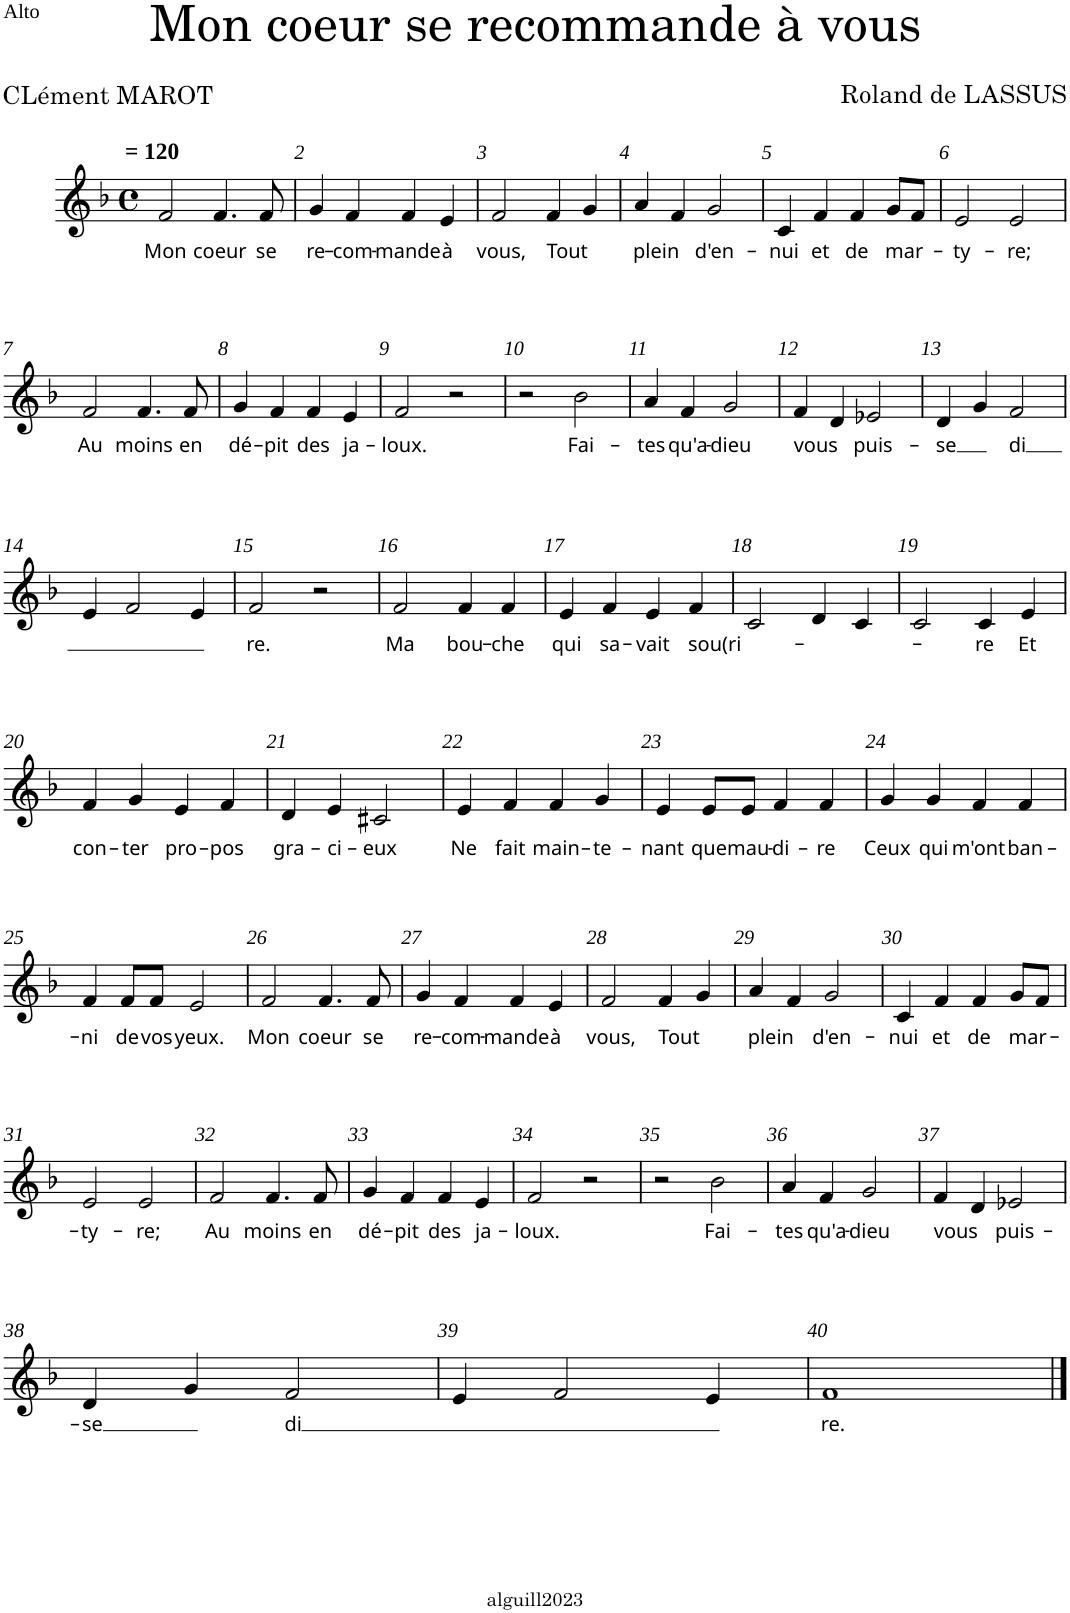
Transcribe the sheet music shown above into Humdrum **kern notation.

**kern	**text
*part1	*part1
*staff1	*staff1
*I"Alto	*
*I'A	*
*clefG2	*
*k[b-]	*
*F:	*
*M4/4	*
*met(c)	*
=1	=1
!LO:TX:a:B:t== 120	!
!	!LO:LY:b
2f/	Mon
!	!LO:LY:b
4.f/	coeur
!	!LO:LY:b
8f/	se
=2	=2
!	!LO:LY:b
4g/	re-
!	!LO:LY:b
4f/	-com-
!	!LO:LY:b
4f/	-mande
!	!LO:LY:b
4e/	à
=3	=3
!	!LO:LY:b
2f/	vous,
!	!LO:LY:b
4f/	Tout
4g/	.
=4	=4
!	!LO:LY:b
4a/	plein
4f/	.
!	!LO:LY:b
2g/	d'en-
=5	=5
!	!LO:LY:b
4c/	-nui
!	!LO:LY:b
4f/	et
!	!LO:LY:b
4f/	de
!	!LO:LY:b
8g/L	mar-
8f/J	.
=6	=6
!	!LO:LY:b
2e/	-ty-
!	!LO:LY:b
2e/	-re;
!!LO:LB:g=z
=7	=7
!	!LO:LY:b
2f/	Au
!	!LO:LY:b
4.f/	moins
!	!LO:LY:b
8f/	en
=8	=8
!	!LO:LY:b
4g/	dé-
!	!LO:LY:b
4f/	-pit
!	!LO:LY:b
4f/	des
!	!LO:LY:b
4e/	ja-
=9	=9
!	!LO:LY:b
2f/	-loux.
2r	.
=10	=10
2r	.
!	!LO:LY:b
2b-\	Fai-
=11	=11
!	!LO:LY:b
4a/	-tes
!	!LO:LY:b
4f/	qu'a-
!	!LO:LY:b
2g/	-dieu
=12	=12
!	!LO:LY:b
4f/	vous
4d/	.
!	!LO:LY:b
2e-X/	puis-
=13	=13
!	!LO:LY:b
4d/	-se
4g/	.
!	!LO:LY:b
2f/	di
!!LO:LB:g=z
=14	=14
4e/	.
2f/	.
4e/	.
=15	=15
!	!LO:LY:b
2f/	re.
2r	.
=16	=16
!	!LO:LY:b
2f/	Ma
!	!LO:LY:b
4f/	bou-
!	!LO:LY:b
4f/	-che
=17	=17
!	!LO:LY:b
4e/	qui
!	!LO:LY:b
4f/	sa-
!	!LO:LY:b
4e/	-vait
!	!LO:LY:b
4f/	sou(ri-
=18	=18
2c/	.
4d/	.
4c/	.
=19	=19
2c/	.
!	!LO:LY:b
4c/	-re
!	!LO:LY:b
4e/	Et
!!LO:LB:g=z
=20	=20
!	!LO:LY:b
4f/	con-
!	!LO:LY:b
4g/	-ter
!	!LO:LY:b
4e/	pro-
!	!LO:LY:b
4f/	-pos
=21	=21
!	!LO:LY:b
4d/	gra-
!	!LO:LY:b
4e/	-ci-
!	!LO:LY:b
2c#X/	-eux
=22	=22
!	!LO:LY:b
4e/	Ne
!	!LO:LY:b
4f/	fait
!	!LO:LY:b
4f/	main-
!	!LO:LY:b
4g/	-te-
=23	=23
!	!LO:LY:b
4e/	-nant
!	!LO:LY:b
8e/L	que
!	!LO:LY:b
8e/J	mau-
!	!LO:LY:b
4f/	-di-
!	!LO:LY:b
4f/	-re
=24	=24
!	!LO:LY:b
4g/	Ceux
!	!LO:LY:b
4g/	qui
!	!LO:LY:b
4f/	m'ont
!	!LO:LY:b
4f/	ban-
!!LO:LB:g=z
=25	=25
!	!LO:LY:b
4f/	-ni
!	!LO:LY:b
8f/L	de
!	!LO:LY:b
8f/J	vos
!	!LO:LY:b
2e/	yeux.
=26	=26
!	!LO:LY:b
2f/	Mon
!	!LO:LY:b
4.f/	coeur
!	!LO:LY:b
8f/	se
=27	=27
!	!LO:LY:b
4g/	re-
!	!LO:LY:b
4f/	-com-
!	!LO:LY:b
4f/	-mande
!	!LO:LY:b
4e/	à
=28	=28
!	!LO:LY:b
2f/	vous,
!	!LO:LY:b
4f/	Tout
4g/	.
=29	=29
!	!LO:LY:b
4a/	plein
4f/	.
!	!LO:LY:b
2g/	d'en-
=30	=30
!	!LO:LY:b
4c/	-nui
!	!LO:LY:b
4f/	et
!	!LO:LY:b
4f/	de
!	!LO:LY:b
8g/L	mar-
8f/J	.
!!LO:LB:g=z
=31	=31
!	!LO:LY:b
2e/	-ty-
!	!LO:LY:b
2e/	-re;
=32	=32
!	!LO:LY:b
2f/	Au
!	!LO:LY:b
4.f/	moins
!	!LO:LY:b
8f/	en
=33	=33
!	!LO:LY:b
4g/	dé-
!	!LO:LY:b
4f/	-pit
!	!LO:LY:b
4f/	des
!	!LO:LY:b
4e/	ja-
=34	=34
!	!LO:LY:b
2f/	-loux.
2r	.
=35	=35
2r	.
!	!LO:LY:b
2b-\	Fai-
=36	=36
!	!LO:LY:b
4a/	-tes
!	!LO:LY:b
4f/	qu'a-
!	!LO:LY:b
2g/	-dieu
=37	=37
!	!LO:LY:b
4f/	vous
4d/	.
!	!LO:LY:b
2e-X/	puis-
!!LO:LB:g=z
=38	=38
!	!LO:LY:b
4d/	-se
4g/	.
!	!LO:LY:b
2f/	di
=39	=39
4e/	.
2f/	.
4e/	.
=40	=40
!	!LO:LY:b
1f	re.
==	==
*-	*-
